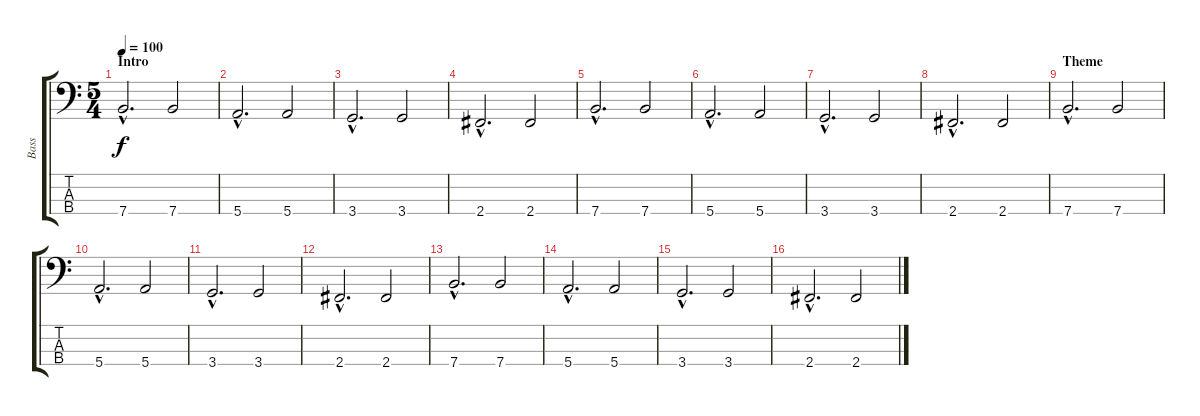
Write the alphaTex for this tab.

\track ("Bass" "Bass") {instrument electricbasspick}
\staff {score tabs}
\tuning (G2 D2 A1 E1) {hide}
\ts (5 4)
\section ("" "Intro")
\tempo 100
\clef f4
\ks c
7.4{hac}.2{d dy f instrument electricbasspick} 7.4.2 |
5.4{hac}.2{d} 5.4.2 |
3.4{hac}.2{d} 3.4.2 |
2.4{hac}.2{d} 2.4.2 |
7.4{hac}.2{d} 7.4.2 |
5.4{hac}.2{d} 5.4.2 |
3.4{hac}.2{d} 3.4.2 |
2.4{hac}.2{d} 2.4.2 |
\section ("" "Theme")
7.4{hac}.2{d} 7.4.2 |
5.4{hac}.2{d} 5.4.2 |
3.4{hac}.2{d} 3.4.2 |
2.4{hac}.2{d} 2.4.2 |
7.4{hac}.2{d} 7.4.2 |
5.4{hac}.2{d} 5.4.2 |
3.4{hac}.2{d} 3.4.2 |
2.4{hac}.2{d} 2.4.2
